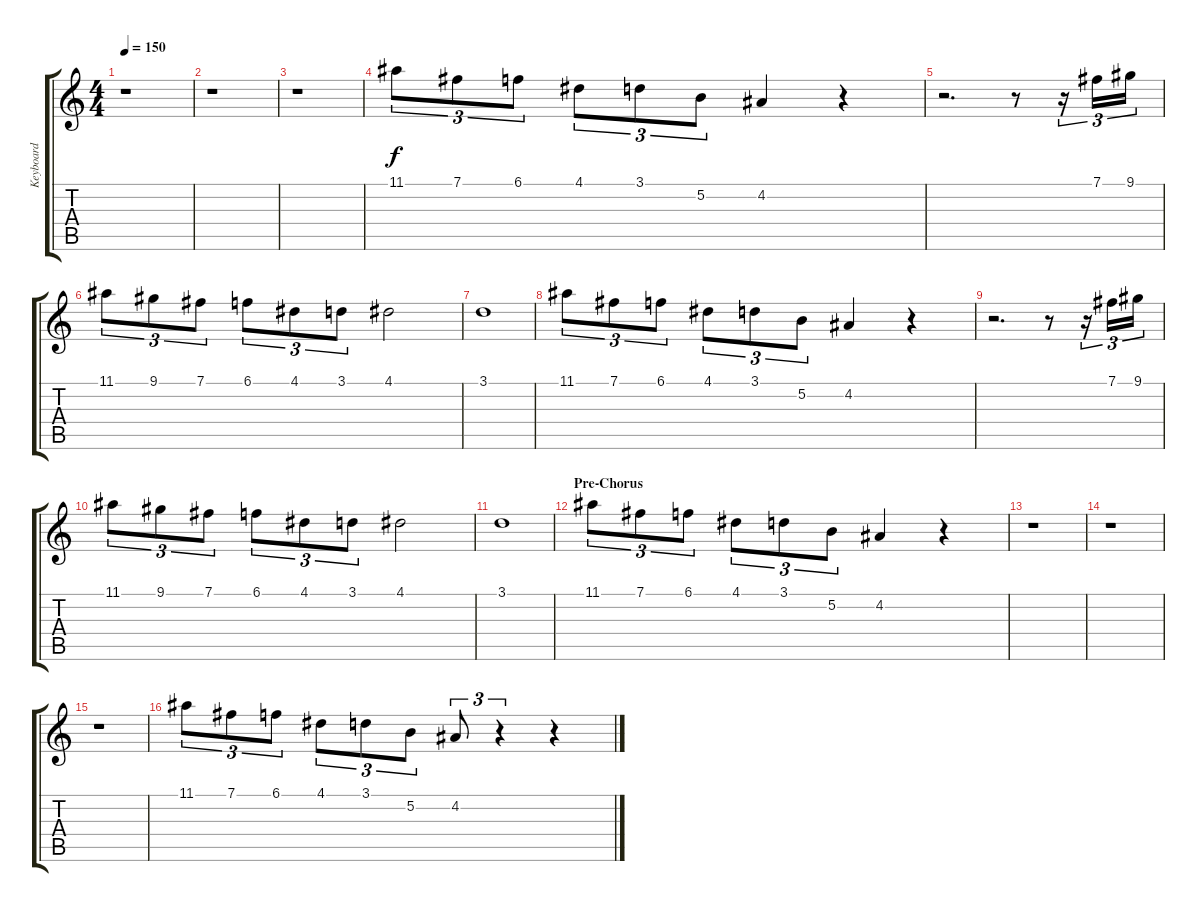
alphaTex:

\track ("Keyboard" "Keyboard") {instrument stringensemble1}
\staff {score tabs}
\tuning (B4 Gb4 D4 A3 E3 B2) {hide}
\ts (4 4)
\tempo 150
\clef g2
\ks c
r.1{dy f} |
r.1 |
r.1 |
11.1.8{tu (3 2) volume 13 balance 11 instrument stringensemble1} 7.1.8{tu (3 2)} 6.1.8{tu (3 2)} 4.1.8{tu (3 2)} 3.1.8{tu (3 2)} 5.2.8{tu (3 2)} 4.2.4 r.4 |
r.2{d} r.8 r.16{tu (3 2)} 7.1.16{tu (3 2)} 9.1.16{tu (3 2)} |
11.1.8{tu (3 2) volume 13 balance 11 instrument stringensemble1} 9.1.8{tu (3 2)} 7.1.8{tu (3 2)} 6.1.8{tu (3 2)} 4.1.8{tu (3 2)} 3.1.8{tu (3 2)} 4.1.2 |
3.1.1 |
11.1.8{tu (3 2) volume 13 balance 11 instrument stringensemble1} 7.1.8{tu (3 2)} 6.1.8{tu (3 2)} 4.1.8{tu (3 2)} 3.1.8{tu (3 2)} 5.2.8{tu (3 2)} 4.2.4 r.4 |
r.2{d} r.8 r.16{tu (3 2)} 7.1.16{tu (3 2)} 9.1.16{tu (3 2)} |
11.1.8{tu (3 2) volume 13 balance 11 instrument stringensemble1} 9.1.8{tu (3 2)} 7.1.8{tu (3 2)} 6.1.8{tu (3 2)} 4.1.8{tu (3 2)} 3.1.8{tu (3 2)} 4.1.2 |
3.1.1 |
\section ("" "Pre-Chorus")
11.1.8{tu (3 2) volume 13 balance 11 instrument stringensemble1} 7.1.8{tu (3 2)} 6.1.8{tu (3 2)} 4.1.8{tu (3 2)} 3.1.8{tu (3 2)} 5.2.8{tu (3 2)} 4.2.4 r.4 |
r.1 |
r.1 |
r.1 |
11.1.8{tu (3 2) volume 13 balance 11 instrument stringensemble1} 7.1.8{tu (3 2)} 6.1.8{tu (3 2)} 4.1.8{tu (3 2)} 3.1.8{tu (3 2)} 5.2.8{tu (3 2)} 4.2.8{tu (3 2)} r.4{tu (3 2)} r.4
